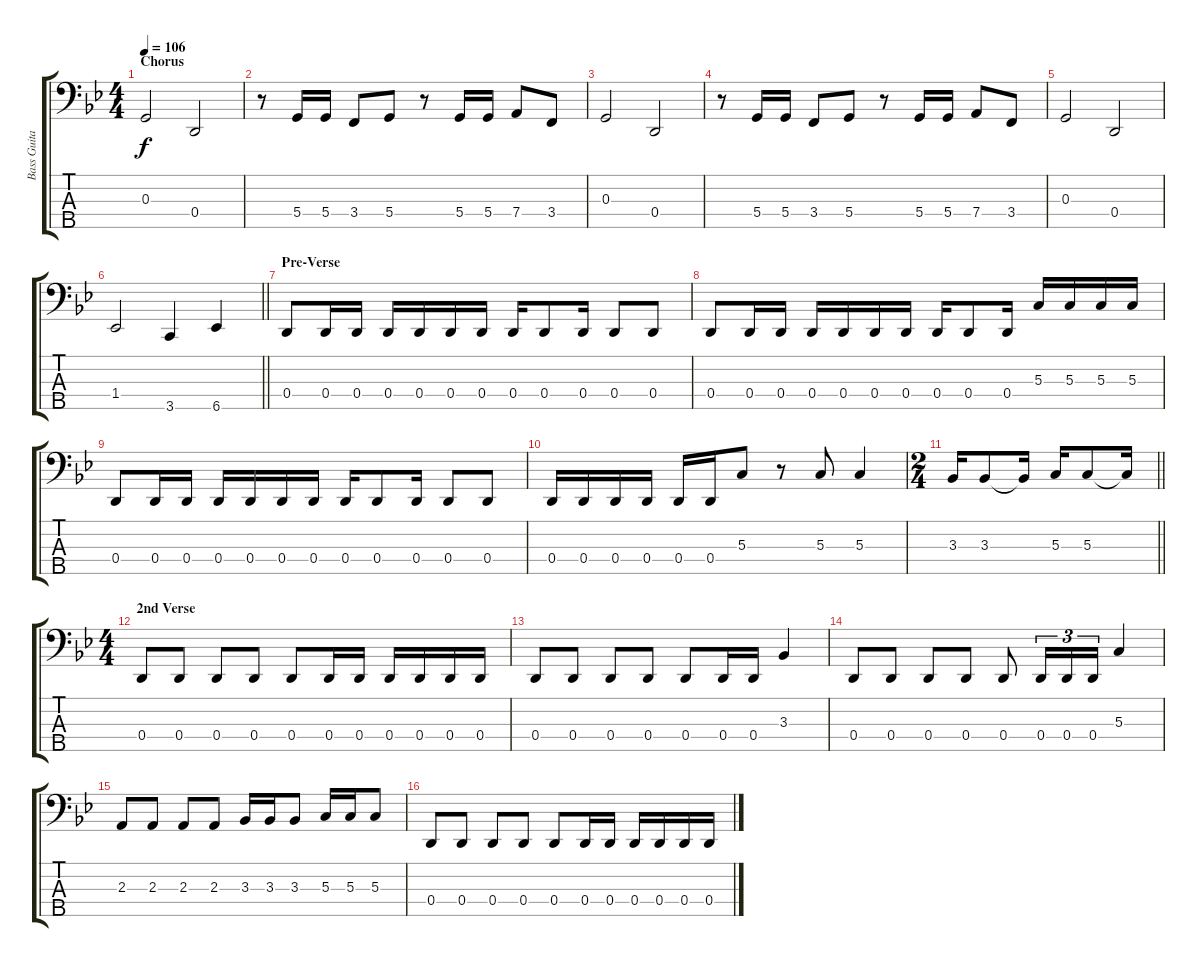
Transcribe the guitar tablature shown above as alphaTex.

\track ("Bass Guitar" "Bass Guita") {instrument electricbasspick}
\staff {score tabs}
\tuning (F2 C2 G1 D1 A0) {hide}
\ts (4 4)
\section ("" "Chorus")
\tempo 106
\clef f4
\ks bb
0.3.2{dy f} 0.4.2 |
r.8 5.4.16 5.4.16 3.4.8 5.4.8 r.8 5.4.16 5.4.16 7.4.8 3.4.8 |
0.3.2 0.4.2 |
r.8 5.4.16 5.4.16 3.4.8 5.4.8 r.8 5.4.16 5.4.16 7.4.8 3.4.8 |
0.3.2 0.4.2 |
\barLineRight lightlight
1.4.2 3.5.4 6.5.4 |
\section ("" "Pre-Verse")
0.4.8 0.4.16 0.4.16 0.4.16 0.4.16 0.4.16 0.4.16 0.4.16 0.4.8 0.4.16 0.4.8 0.4.8 |
0.4.8 0.4.16 0.4.16 0.4.16 0.4.16 0.4.16 0.4.16 0.4.16 0.4.8 0.4.16 5.3.16 5.3.16 5.3.16 5.3.16 |
0.4.8 0.4.16 0.4.16 0.4.16 0.4.16 0.4.16 0.4.16 0.4.16 0.4.8 0.4.16 0.4.8 0.4.8 |
0.4.16 0.4.16 0.4.16 0.4.16 0.4.16 0.4.16 5.3.8 r.8 5.3.8 5.3.4 |
\ts (2 4)
\barLineRight lightlight
3.3.16 3.3.8 3.3{t}.16 5.3.16 5.3.8 5.3{t}.16 |
\ts (4 4)
\section ("" "2nd Verse")
0.4.8 0.4.8 0.4.8 0.4.8 0.4.8 0.4.16 0.4.16 0.4.16 0.4.16 0.4.16 0.4.16 |
0.4.8 0.4.8 0.4.8 0.4.8 0.4.8 0.4.16 0.4.16 3.3.4 |
0.4.8 0.4.8 0.4.8 0.4.8 0.4.8 0.4.16{tu (3 2)} 0.4.16{tu (3 2)} 0.4.16{tu (3 2)} 5.3.4 |
2.3.8 2.3.8 2.3.8 2.3.8 3.3.16 3.3.16 3.3.8 5.3.16 5.3.16 5.3.8 |
0.4.8 0.4.8 0.4.8 0.4.8 0.4.8 0.4.16 0.4.16 0.4.16 0.4.16 0.4.16 0.4.16
